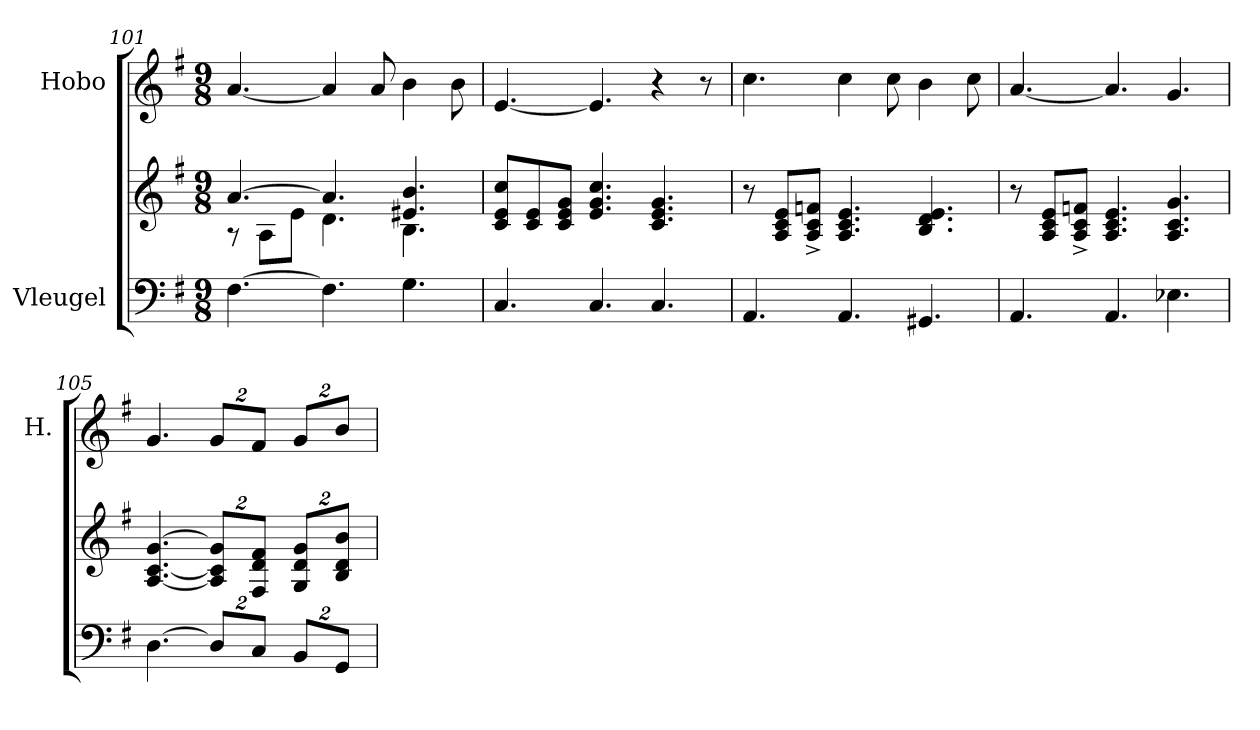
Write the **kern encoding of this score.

**kern	**kern	**kern
*part2	*part2	*part1
*staff3	*staff2	*staff1
*I"Vleugel	*	*I"Hobo
*	*	*I'H.
!!LO:LB:g=z
*clefF4	*clefG2	*clefG2
*k[f#]	*k[f#]	*k[f#]
*M9/8	*M9/8	*M9/8
=101	=101	=101
*	*^	*
[4.F#\	[4.a/	8r	[4.a/
.	.	8A\L	.
.	.	8e\J	.
4.F#\]	4.a/]	4.d\	4a/]
.	.	.	8a/
4.G\	4.e#X/ 4.b/	4.B\	4b\
.	.	.	8b\
*	*v	*v	*
=102	=102	=102
4.C/	8c/ 8e/ 8cc/L	[4.e/
.	8c/ 8e/	.
.	8c/ 8e/ 8g/J	.
4.C/	4.e/ 4.g/ 4.cc/	4.e/]
4.C/	4.c/ 4.e/ 4.g/	4r
.	.	8r
=103	=103	=103
4.AA/	8r	4.cc\
.	8A/ 8c/ 8e/L	.
.	8A/^ 8c/^ 8fn/^J	.
4.AA/	4.A/ 4.c/ 4.e/	4cc\
.	.	8cc\
4.GG#X/	4.B/ 4.d/ 4.e/	4b\
.	.	8cc\
=104	=104	=104
4.AA/	8r	[4.a/
.	8A/ 8c/ 8e/L	.
.	8A/^ 8c/^ 8fn/^J	.
4.AA/	4.A/ 4.c/ 4.e/	4.a/]
4.E-X\	4.A/ 4.c/ 4.g/	4.g/
=105	=105	=105
[4.D\	[4.A/ [4.c/ [4.g/	4.g/
*Xbrackettup	*Xbrackettup	*Xbrackettup
16%3D/L]	16%3A/] 16%3c/] 16%3g/]L	16%3g/L
16%3C/J	16%3F#/ 16%3d/ 16%3f#/J	16%3f#/J
16%3BB/L	16%3G/ 16%3d/ 16%3g/L	16%3g/L
16%3GG/J	16%3B/ 16%3d/ 16%3b/J	16%3b/J
=	=	=
*-	*-	*-
